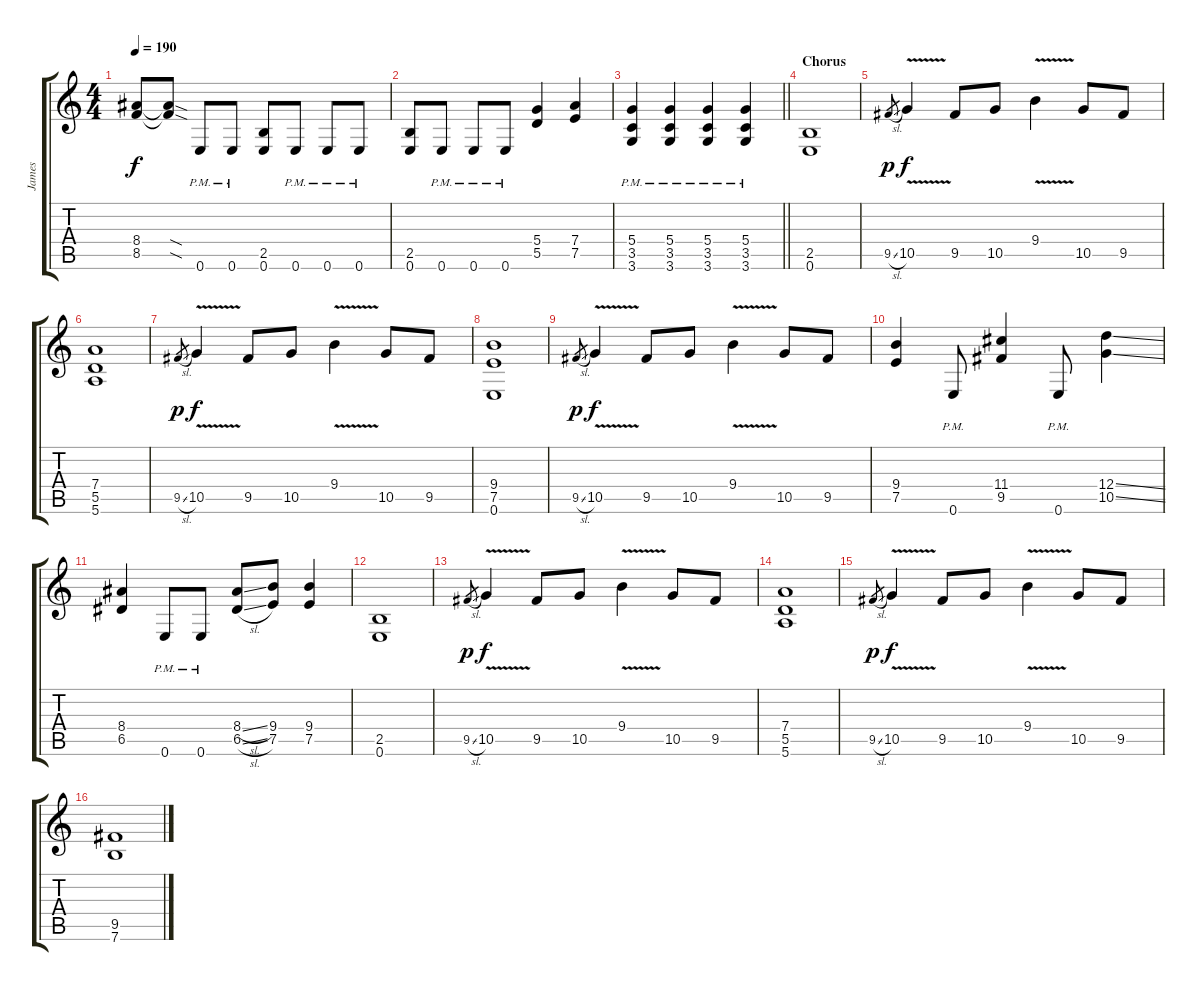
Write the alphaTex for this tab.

\track ("James" "James") {instrument distortionguitar}
\staff {score tabs}
\tuning (E4 B3 G3 D3 A2 E2) {hide}
\ts (4 4)
\tempo 190
\clef g2
\ks c
(8.4 8.5).8{dy f} (8.4{sod t} 8.5{sod t}).8 0.6{pm}.8 0.6{pm}.8 (2.5 0.6).8 0.6{pm}.8 0.6{pm}.8 0.6{pm}.8 |
(2.5 0.6).8 0.6{pm}.8 0.6{pm}.8 0.6{pm}.8 (5.4 5.5).4 (7.4 7.5).4 |
\barLineRight lightlight
(5.4{pm} 3.5{pm} 3.6{pm}).4 (5.4{pm} 3.5{pm} 3.6{pm}).4 (5.4{pm} 3.5{pm} 3.6{pm}).4 (5.4{pm} 3.5{pm} 3.6{pm}).4 |
\section ("" "Chorus")
(2.5 0.6).1 |
9.5{sl}.8{gr dy p} 10.5{v}.4{dy f} 9.5.8 10.5.8 9.4{v}.4 10.5.8 9.5.8 |
(7.4 5.5 5.6).1 |
9.5{sl}.8{gr dy p} 10.5{v}.4{dy f} 9.5.8 10.5.8 9.4{v}.4 10.5.8 9.5.8 |
(9.4 7.5 0.6).1 |
9.5{sl}.8{gr dy p} 10.5{v}.4{dy f} 9.5.8 10.5.8 9.4{v}.4 10.5.8 9.5.8 |
(9.4 7.5).4 0.6{pm}.8 (11.4 9.5).4 0.6{pm}.8 (12.4{ss} 10.5{ss}).4 |
(8.4 6.5).4 0.6{pm}.8 0.6{pm}.8 (8.4{sl} 6.5{sl}).8 (9.4 7.5).8 (9.4 7.5).4 |
(2.5 0.6).1 |
9.5{sl}.8{gr dy p} 10.5{v}.4{dy f} 9.5.8 10.5.8 9.4{v}.4 10.5.8 9.5.8 |
(7.4 5.5 5.6).1 |
9.5{sl}.8{gr dy p} 10.5{v}.4{dy f} 9.5.8 10.5.8 9.4{v}.4 10.5.8 9.5.8 |
(9.5 7.6).1
